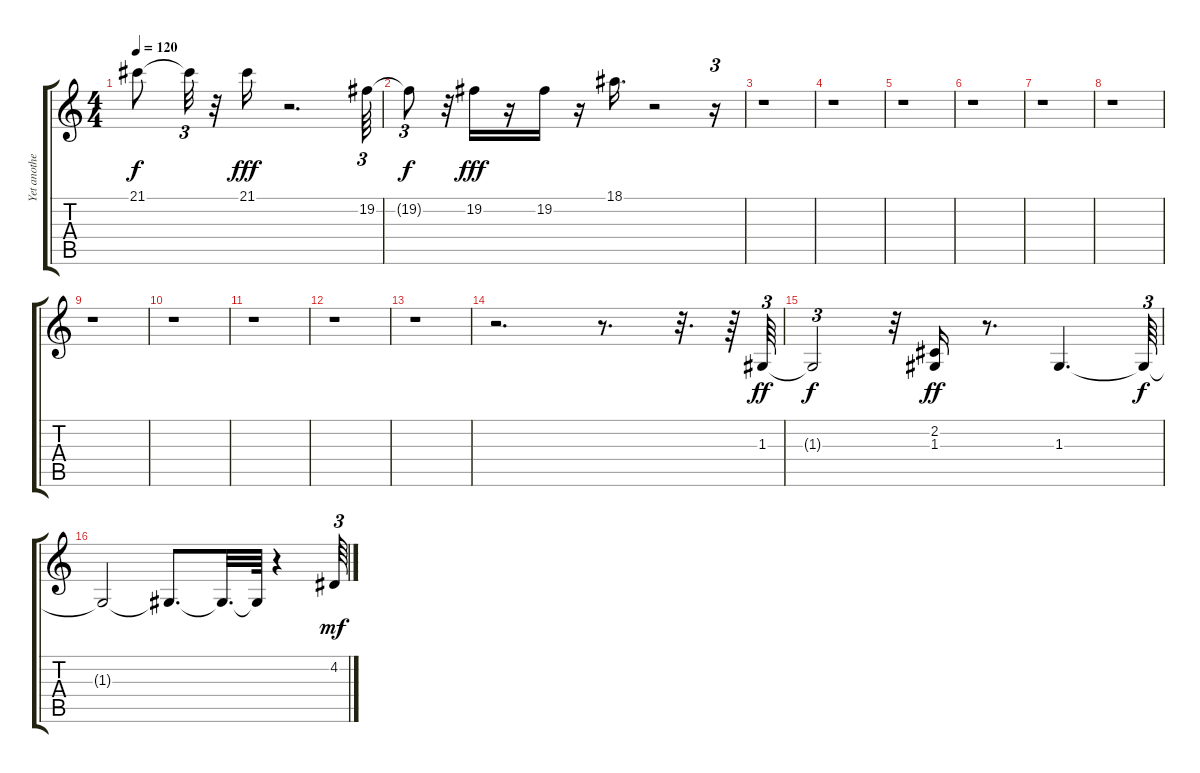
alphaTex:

\track ("Yet another brass section" "Yet anothe") {instrument synthbrass1}
\staff {score tabs}
\tuning (E4 B3 G3 D3 A2 E2) {hide}
\ts (4 4)
\tempo 120
\clef g2
\ks c
21.1{t}.8{dy f} 21.1{t}.32{tu (3 2)} r.32 21.1.16{dy fff} r.2{d} 19.2.64{tu (3 2)} |
19.2{t}.8{tu (3 2) dy f} r.32 19.2.16{dy fff} r.16 19.2.16 r.16 18.1.16{d} r.2 r.16{tu (3 2)} |
r.1 |
r.1 |
r.1 |
r.1 |
r.1 |
r.1 |
r.1 |
r.1 |
r.1 |
r.1 |
r.1 |
r.2{d} r.8{d} r.32{d} r.64 1.3.64{tu (3 2) dy ff} |
1.3{t}.2{tu (3 2) dy f} r.32 (2.2 1.3).16{dy ff} r.8{d} 1.3.4{d} 1.3{t}.64{tu (3 2) dy f} |
1.3{t}.2 1.3{t}.8{d} 1.3{t}.32{d} 1.3{t}.64 r.4 4.2.64{tu (3 2) dy mf}
